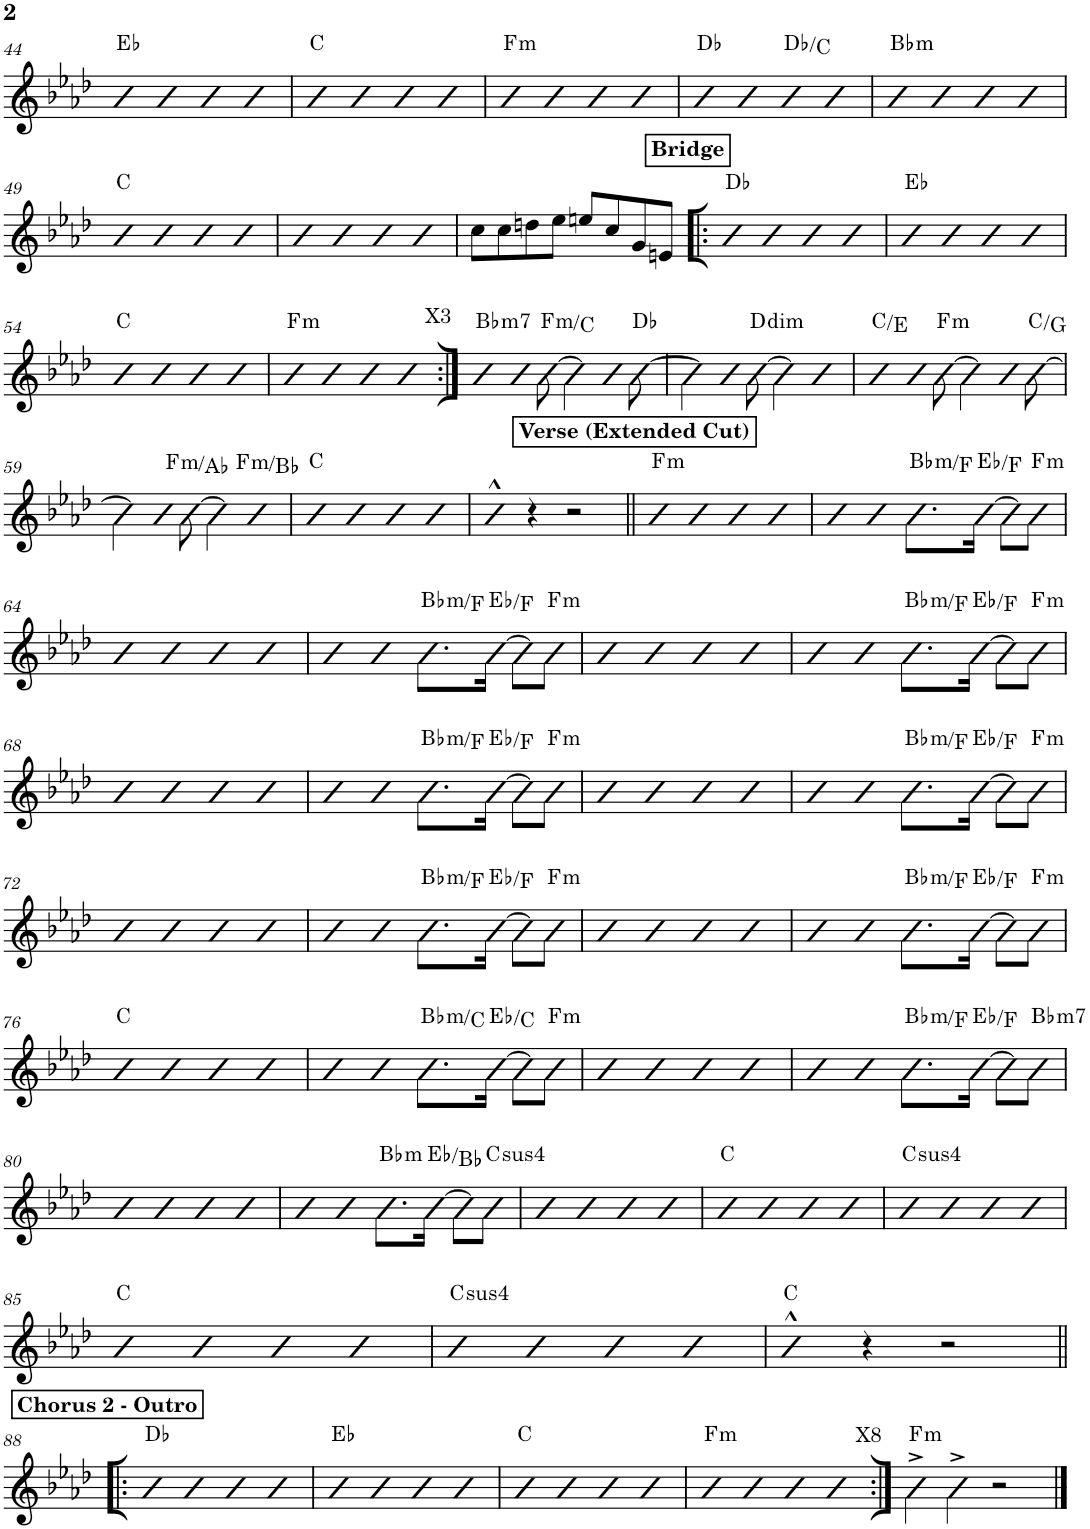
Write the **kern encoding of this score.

**kern	**harte
*part1	*part1
*staff1	*
*I"Piano	*
*I'Pno.	*
!!LO:PB:g=z
*clefG2	*
*k[b-e-a-d-]	*
*M4/4	*
=44	=44
4b-	Eb:maj
4b-	.
4b-	.
4b-	.
=45	=45
4b-	C:maj
4b-	.
4b-	.
4b-	.
=46	=46
!	!LO:H:kt=m
4b-	F:min
4b-	.
4b-	.
4b-	.
=47	=47
4b-	Db:maj
4b-	.
4b-	Db:maj/7
4b-	.
=48	=48
!	!LO:H:kt=m
4b-	Bb:min
4b-	.
4b-	.
4b-	.
!!LO:LB:g=z
=49	=49
4b-	C:maj
4b-	.
4b-	.
4b-	.
=50	=50
4b-	.
4b-	.
4b-	.
4b-	.
=51	=51
8cc\L	.
8cc\	.
8ddn\	.
8ee-\J	.
8een/L	.
8cc/	.
8g/	.
8en/J	.
!!LO:REH:place=s1:a:B:cj:t=Bridge
=52!|:	=52!|:
4b-	Db:maj
4b-	.
4b-	.
4b-	.
=53	=53
4b-	Eb:maj
4b-	.
4b-	.
4b-	.
!!LO:LB:g=z
=54	=54
4b-	C:maj
4b-	.
4b-	.
4b-	.
=55	=55
!	!LO:H:kt=m
4b-	F:min
4b-	.
4b-	.
!LO:TX:a:t=X3	!
4b-	.
=56:|!	=56:|!
!	!LO:H:kt=m7
4b-	Bb:min7
8b-	.
!	!LO:H:kt=m
[8b-\	F:min/5
4b-\]	.
8b-	.
[8b-\	Db:maj
=57	=57
4b-\]	.
8b-	.
!	!LO:H:kt=dim
[8b-\	D:dim
4b-\]	.
4b-	.
=58	=58
4b-	C:maj/3
8b-	.
!	!LO:H:kt=m
[8b-\	F:min
4b-\]	.
8b-	.
[8b-\	C:maj/5
!!LO:LB:g=z
=59	=59
4b-\]	.
8b-	.
!	!LO:H:kt=m
[8b-\	F:min/b3
4b-\]	.
!	!LO:H:kt=m
4b-	F:min/4
=60	=60
4b-	C:maj
4b-	.
4b-	.
4b-	.
=61	=61
4b-^^	.
4r	.
2r	.
!!LO:REH:place=s1:a:B:cj:t=Verse (Extended Cut)
=62||	=62||
!	!LO:H:kt=m
4b-	F:min
4b-	.
4b-	.
4b-	.
=63	=63
4b-	.
4b-	.
!	!LO:H:kt=m
8.b-\L	Bb:min/5
[16b-\Jk	Eb:maj/2
8b-\L]	.
!	!LO:H:kt=m
8b-\J	F:min
!!LO:LB:g=z
=64	=64
4b-	.
4b-	.
4b-	.
4b-	.
=65	=65
4b-	.
4b-	.
!	!LO:H:kt=m
8.b-\L	Bb:min/5
[16b-\Jk	Eb:maj/2
8b-\L]	.
!	!LO:H:kt=m
8b-\J	F:min
=66	=66
4b-	.
4b-	.
4b-	.
4b-	.
=67	=67
4b-	.
4b-	.
!	!LO:H:kt=m
8.b-\L	Bb:min/5
[16b-\Jk	Eb:maj/2
8b-\L]	.
!	!LO:H:kt=m
8b-\J	F:min
!!LO:LB:g=z
=68	=68
4b-	.
4b-	.
4b-	.
4b-	.
=69	=69
4b-	.
4b-	.
!	!LO:H:kt=m
8.b-\L	Bb:min/5
[16b-\Jk	Eb:maj/2
8b-\L]	.
!	!LO:H:kt=m
8b-\J	F:min
=70	=70
4b-	.
4b-	.
4b-	.
4b-	.
=71	=71
4b-	.
4b-	.
!	!LO:H:kt=m
8.b-\L	Bb:min/5
[16b-\Jk	Eb:maj/2
8b-\L]	.
!	!LO:H:kt=m
8b-\J	F:min
!!LO:LB:g=z
=72	=72
4b-	.
4b-	.
4b-	.
4b-	.
=73	=73
4b-	.
4b-	.
!	!LO:H:kt=m
8.b-\L	Bb:min/5
[16b-\Jk	Eb:maj/2
8b-\L]	.
!	!LO:H:kt=m
8b-\J	F:min
=74	=74
4b-	.
4b-	.
4b-	.
4b-	.
=75	=75
4b-	.
4b-	.
!	!LO:H:kt=m
8.b-\L	Bb:min/5
[16b-\Jk	Eb:maj/2
8b-\L]	.
!	!LO:H:kt=m
8b-\J	F:min
!!LO:LB:g=z
=76	=76
4b-	C:maj
4b-	.
4b-	.
4b-	.
=77	=77
4b-	.
4b-	.
!	!LO:H:kt=m
8.b-\L	Bb:min/2
[16b-\Jk	Eb:maj/6
8b-\L]	.
!	!LO:H:kt=m
8b-\J	F:min
=78	=78
4b-	.
4b-	.
4b-	.
4b-	.
=79	=79
4b-	.
4b-	.
!	!LO:H:kt=m
8.b-\L	Bb:min/5
[16b-\Jk	Eb:maj/2
8b-\L]	.
!	!LO:H:kt=m7
8b-\J	Bb:min7
!!LO:LB:g=z
=80	=80
4b-	.
4b-	.
4b-	.
4b-	.
=81	=81
4b-	.
4b-	.
!	!LO:H:kt=m
8.b-\L	Bb:min
[16b-\Jk	Eb:maj/5
8b-\L]	.
!	!LO:H:kt=4
8b-\J	C:sus4
=82	=82
4b-	.
4b-	.
4b-	.
4b-	.
=83	=83
4b-	C:maj
4b-	.
4b-	.
4b-	.
=84	=84
!	!LO:H:kt=4
4b-	C:sus4
4b-	.
4b-	.
4b-	.
!!LO:LB:g=z
=85	=85
4b-	C:maj
4b-	.
4b-	.
4b-	.
=86	=86
!	!LO:H:kt=4
4b-	C:sus4
4b-	.
4b-	.
4b-	.
=87	=87
4b-^^	C:maj
4r	.
2r	.
!!LO:LB:g=z
!!LO:REH:place=s1:a:B:cj:t=Chorus 2 - Outro
=88!|:	=88!|:
4b-	Db:maj
4b-	.
4b-	.
4b-	.
=89	=89
4b-	Eb:maj
4b-	.
4b-	.
4b-	.
=90	=90
4b-	C:maj
4b-	.
4b-	.
4b-	.
=91	=91
!	!LO:H:kt=m
4b-	F:min
4b-	.
4b-	.
!LO:TX:a:t=X8	!
4b-	.
=92:|!	=92:|!
!	!LO:H:kt=m
4b-^\	F:min
4b-^\	.
2r	.
==	==
*-	*-
